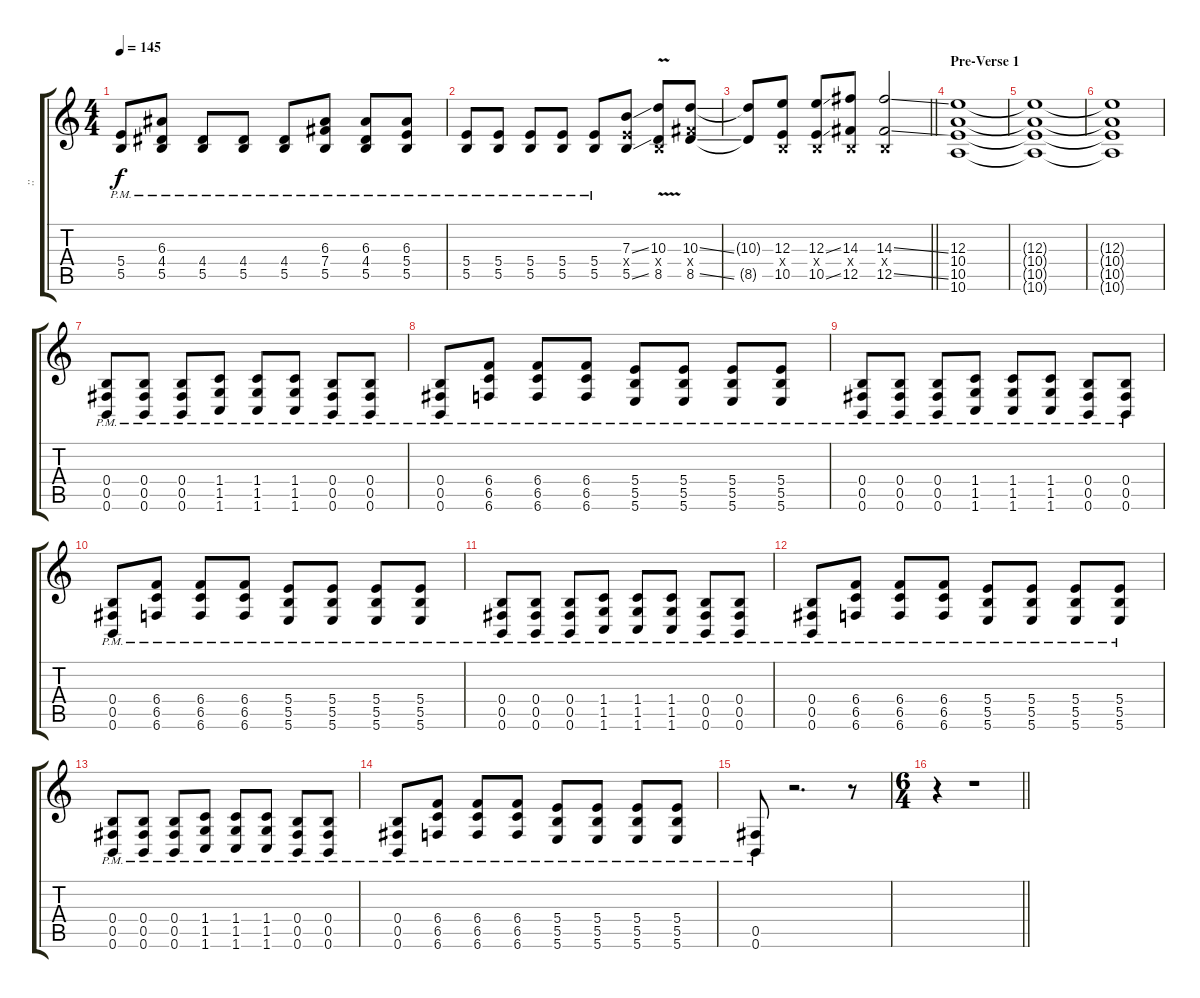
\track ("        :: James Root #4 ::" "        ::") {instrument distortionguitar}
\staff {score tabs}
\tuning (Db4 Ab3 E3 B2 Gb2 B1) {hide}
\ts (4 4)
\tempo 145
\clef g2
\ks c
(5.4{pm} 5.5{pm}).8{dy f} (6.3{pm} 4.4{pm} 5.5{pm}).8 (4.4{pm} 5.5{pm}).8 (4.4{pm} 5.5{pm}).8 (4.4{pm} 5.5{pm}).8 (6.3{pm} 7.4{pm} 5.5{pm}).8 (6.3{pm} 4.4{pm} 5.5{pm}).8 (6.3{pm} 5.4{pm} 5.5{pm}).8 |
(5.4{pm} 5.5{pm}).8 (5.4{pm} 5.5{pm}).8 (5.4{pm} 5.5{pm}).8 (5.4{pm} 5.5{pm}).8 (5.4{pm} 5.5{pm}).8 (7.3{ss} 5.4{x} 5.5{ss}).8 (10.3{v} 0.4{x} 8.5).8 (10.3{ss} 7.4{x} 8.5{ss}).8 |
\barLineRight lightlight
(10.3{t} 8.5{t}).8 (12.3 0.4{x} 10.5).8 (12.3{ss} 0.4{x} 10.5{ss}).8 (14.3 0.4{x} 12.5).8 (14.3{ss} 0.4{x} 12.5{ss}).2 |
\section ("" "Pre-Verse 1")
(12.3 10.4 10.5 10.6).1{volume 16} |
(12.3{t} 10.4{t} 10.5{t} 10.6{t}).1 |
(12.3{t} 10.4{t} 10.5{t} 10.6{t}).1{volume 10} |
(0.4 0.5 0.6{pm}).8{volume 10 instrument electricguitarmuted} (0.4 0.5 0.6{pm}).8 (0.4 0.5 0.6{pm}).8 (1.4 1.5 1.6{pm}).8 (1.4 1.5 1.6{pm}).8 (1.4 1.5 1.6{pm}).8 (0.4 0.5 0.6{pm}).8 (0.4 0.5 0.6{pm}).8 |
(0.4 0.5 0.6{pm}).8 (6.4 6.5 6.6{pm}).8 (6.4 6.5 6.6{pm}).8 (6.4 6.5 6.6{pm}).8 (5.4 5.5 5.6{pm}).8 (5.4 5.5 5.6{pm}).8 (5.4 5.5 5.6{pm}).8 (5.4 5.5 5.6{pm}).8 |
(0.4 0.5 0.6{pm}).8 (0.4 0.5 0.6{pm}).8 (0.4 0.5 0.6{pm}).8 (1.4 1.5 1.6{pm}).8 (1.4 1.5 1.6{pm}).8 (1.4 1.5 1.6{pm}).8 (0.4 0.5 0.6{pm}).8 (0.4 0.5 0.6{pm}).8 |
(0.4 0.5 0.6{pm}).8 (6.4 6.5 6.6{pm}).8 (6.4 6.5 6.6{pm}).8 (6.4 6.5 6.6{pm}).8 (5.4 5.5 5.6{pm}).8 (5.4 5.5 5.6{pm}).8 (5.4 5.5 5.6{pm}).8 (5.4 5.5 5.6{pm}).8 |
(0.4 0.5 0.6{pm}).8 (0.4 0.5 0.6{pm}).8 (0.4 0.5 0.6{pm}).8 (1.4 1.5 1.6{pm}).8 (1.4 1.5 1.6{pm}).8 (1.4 1.5 1.6{pm}).8 (0.4 0.5 0.6{pm}).8 (0.4 0.5 0.6{pm}).8 |
(0.4 0.5 0.6{pm}).8 (6.4 6.5 6.6{pm}).8 (6.4 6.5 6.6{pm}).8 (6.4 6.5 6.6{pm}).8 (5.4 5.5 5.6{pm}).8 (5.4 5.5 5.6{pm}).8 (5.4 5.5 5.6{pm}).8 (5.4 5.5 5.6{pm}).8 |
(0.4 0.5 0.6{pm}).8 (0.4 0.5 0.6{pm}).8 (0.4 0.5 0.6{pm}).8 (1.4 1.5 1.6{pm}).8 (1.4 1.5 1.6{pm}).8 (1.4 1.5 1.6{pm}).8 (0.4 0.5 0.6{pm}).8 (0.4 0.5 0.6{pm}).8 |
(0.4 0.5 0.6{pm}).8 (6.4 6.5 6.6{pm}).8 (6.4 6.5 6.6{pm}).8 (6.4 6.5 6.6{pm}).8 (5.4 5.5 5.6{pm}).8 (5.4 5.5 5.6{pm}).8 (5.4 5.5 5.6{pm}).8 (5.4 5.5 5.6{pm}).8 |
(0.5 0.6{pm}).8 r.2{d} r.8 |
\ts (6 4)
\barLineRight lightlight
r.4 r.1
